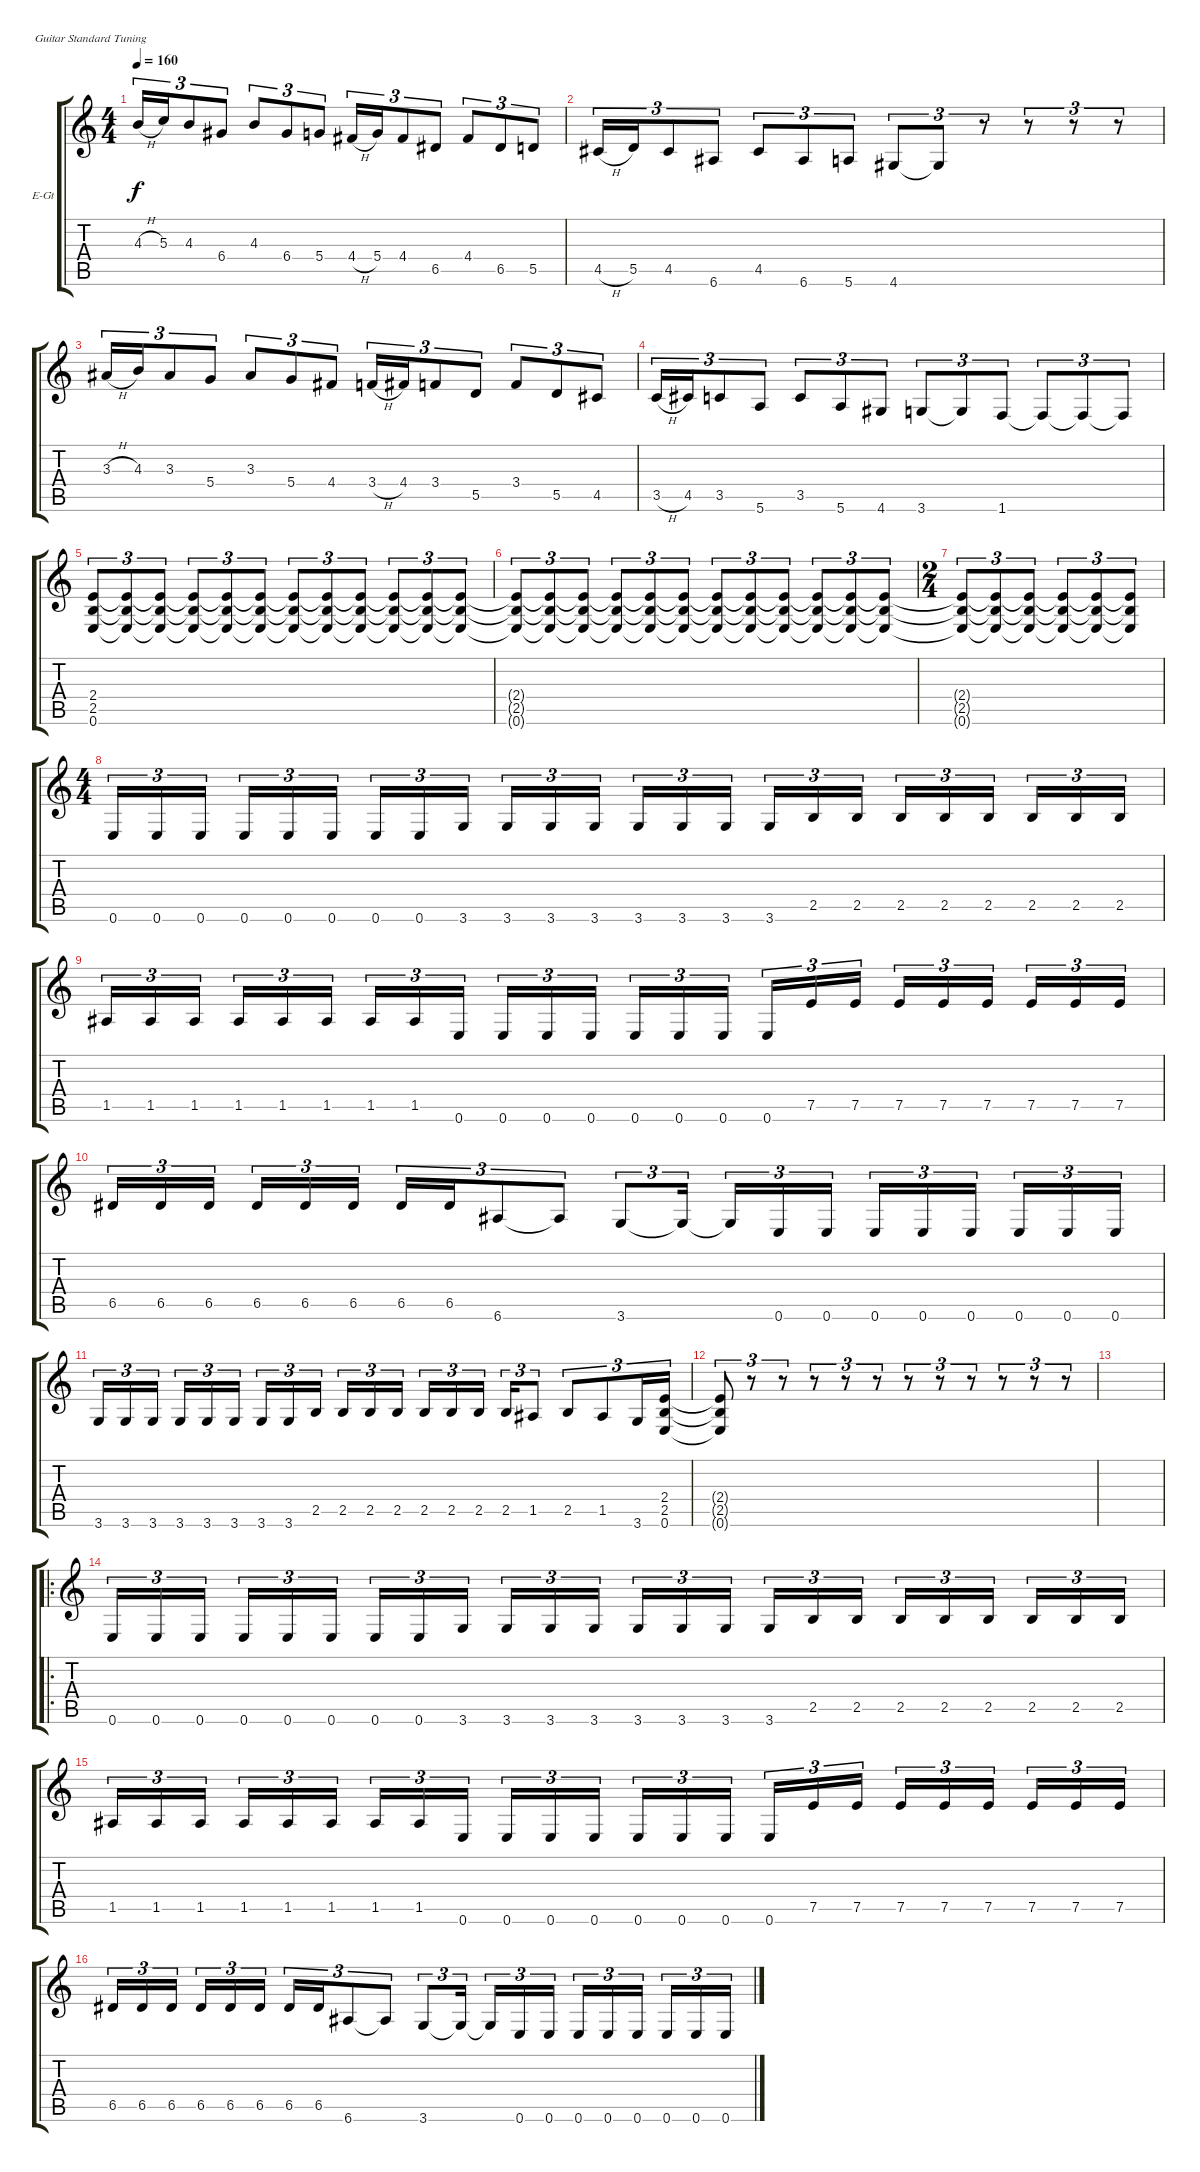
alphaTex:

\defaultSystemsLayout 4
\bracketExtendMode groupsimilarinstruments
\firstSystemTrackNameOrientation horizontal
\otherSystemsTrackNameOrientation horizontal
\track ("Lead Guitar" "E-Gt") {instrument distortionguitar}
\staff {score tabs}
\tuning (E4 B3 G3 D3 A2 E2)
\ts (4 4)
\tempo 160
\clef g2
\ks c
4.3{h}.16{tu (3 2) dy f} 5.3.16{tu (3 2)} 4.3.8{tu (3 2)} 6.4.8{tu (3 2)} 4.3.8{tu (3 2)} 6.4.8{tu (3 2)} 5.4.8{tu (3 2)} 4.4{h}.16{tu (3 2)} 5.4.16{tu (3 2)} 4.4.8{tu (3 2)} 6.5.8{tu (3 2)} 4.4.8{tu (3 2)} 6.5.8{tu (3 2)} 5.5.8{tu (3 2)} |
4.5{h}.16{tu (3 2)} 5.5.16{tu (3 2)} 4.5.8{tu (3 2)} 6.6.8{tu (3 2)} 4.5.8{tu (3 2)} 6.6.8{tu (3 2)} 5.6.8{tu (3 2)} 4.6.8{tu (3 2)} 4.6{t}.8{tu (3 2)} r.8{tu (3 2)} r.8{tu (3 2)} r.8{tu (3 2)} r.8{tu (3 2)} |
3.3{h}.16{tu (3 2)} 4.3.16{tu (3 2)} 3.3.8{tu (3 2)} 5.4.8{tu (3 2)} 3.3.8{tu (3 2)} 5.4.8{tu (3 2)} 4.4.8{tu (3 2)} 3.4{h}.16{tu (3 2)} 4.4.16{tu (3 2)} 3.4.8{tu (3 2)} 5.5.8{tu (3 2)} 3.4.8{tu (3 2)} 5.5.8{tu (3 2)} 4.5.8{tu (3 2)} |
3.5{h}.16{tu (3 2)} 4.5.16{tu (3 2)} 3.5.8{tu (3 2)} 5.6.8{tu (3 2)} 3.5.8{tu (3 2)} 5.6.8{tu (3 2)} 4.6.8{tu (3 2)} 3.6.8{tu (3 2)} 3.6{t}.8{tu (3 2)} 1.6.8{tu (3 2)} 1.6{t}.8{tu (3 2)} 1.6{t}.8{tu (3 2)} 1.6{t}.8{tu (3 2)} |
(0.6 2.5 2.4).8{tu (3 2)} (0.6{t} 2.5{t} 2.4{t}).8{tu (3 2)} (0.6{t} 2.5{t} 2.4{t}).8{tu (3 2)} (0.6{t} 2.5{t} 2.4{t}).8{tu (3 2)} (0.6{t} 2.5{t} 2.4{t}).8{tu (3 2)} (0.6{t} 2.5{t} 2.4{t}).8{tu (3 2)} (0.6{t} 2.5{t} 2.4{t}).8{tu (3 2)} (0.6{t} 2.5{t} 2.4{t}).8{tu (3 2)} (0.6{t} 2.5{t} 2.4{t}).8{tu (3 2)} (0.6{t} 2.5{t} 2.4{t}).8{tu (3 2)} (0.6{t} 2.5{t} 2.4{t}).8{tu (3 2)} (0.6{t} 2.5{t} 2.4{t}).8{tu (3 2)} |
(0.6{t} 2.5{t} 2.4{t}).8{tu (3 2)} (0.6{t} 2.5{t} 2.4{t}).8{tu (3 2)} (0.6{t} 2.5{t} 2.4{t}).8{tu (3 2)} (0.6{t} 2.5{t} 2.4{t}).8{tu (3 2)} (0.6{t} 2.5{t} 2.4{t}).8{tu (3 2)} (0.6{t} 2.5{t} 2.4{t}).8{tu (3 2)} (0.6{t} 2.5{t} 2.4{t}).8{tu (3 2)} (0.6{t} 2.5{t} 2.4{t}).8{tu (3 2)} (0.6{t} 2.5{t} 2.4{t}).8{tu (3 2)} (0.6{t} 2.5{t} 2.4{t}).8{tu (3 2)} (0.6{t} 2.5{t} 2.4{t}).8{tu (3 2)} (0.6{t} 2.5{t} 2.4{t}).8{tu (3 2)} |
\ts (2 4)
(0.6{t} 2.5{t} 2.4{t}).8{tu (3 2)} (0.6{t} 2.5{t} 2.4{t}).8{tu (3 2)} (0.6{t} 2.5{t} 2.4{t}).8{tu (3 2)} (0.6{t} 2.5{t} 2.4{t}).8{tu (3 2)} (0.6{t} 2.5{t} 2.4{t}).8{tu (3 2)} (0.6{t} 2.5{t} 2.4{t}).8{tu (3 2)} |
\ts (4 4)
0.6.16{tu (3 2)} 0.6.16{tu (3 2)} 0.6.16{tu (3 2)} 0.6.16{tu (3 2)} 0.6.16{tu (3 2)} 0.6.16{tu (3 2)} 0.6.16{tu (3 2)} 0.6.16{tu (3 2)} 3.6.16{tu (3 2)} 3.6.16{tu (3 2)} 3.6.16{tu (3 2)} 3.6.16{tu (3 2)} 3.6.16{tu (3 2)} 3.6.16{tu (3 2)} 3.6.16{tu (3 2)} 3.6.16{tu (3 2)} 2.5.16{tu (3 2)} 2.5.16{tu (3 2)} 2.5.16{tu (3 2)} 2.5.16{tu (3 2)} 2.5.16{tu (3 2)} 2.5.16{tu (3 2)} 2.5.16{tu (3 2)} 2.5.16{tu (3 2)} |
1.5.16{tu (3 2)} 1.5.16{tu (3 2)} 1.5.16{tu (3 2)} 1.5.16{tu (3 2)} 1.5.16{tu (3 2)} 1.5.16{tu (3 2)} 1.5.16{tu (3 2)} 1.5.16{tu (3 2)} 0.6.16{tu (3 2)} 0.6.16{tu (3 2)} 0.6.16{tu (3 2)} 0.6.16{tu (3 2)} 0.6.16{tu (3 2)} 0.6.16{tu (3 2)} 0.6.16{tu (3 2)} 0.6.16{tu (3 2)} 7.5.16{tu (3 2)} 7.5.16{tu (3 2)} 7.5.16{tu (3 2)} 7.5.16{tu (3 2)} 7.5.16{tu (3 2)} 7.5.16{tu (3 2)} 7.5.16{tu (3 2)} 7.5.16{tu (3 2)} |
6.5.16{tu (3 2)} 6.5.16{tu (3 2)} 6.5.16{tu (3 2)} 6.5.16{tu (3 2)} 6.5.16{tu (3 2)} 6.5.16{tu (3 2)} 6.5.16{tu (3 2)} 6.5.16{tu (3 2)} 6.6.8{tu (3 2)} 6.6{t}.8{tu (3 2)} 3.6.8{tu (3 2)} 3.6{t}.16{tu (3 2)} 3.6{t}.16{tu (3 2)} 0.6.16{tu (3 2)} 0.6.16{tu (3 2)} 0.6.16{tu (3 2)} 0.6.16{tu (3 2)} 0.6.16{tu (3 2)} 0.6.16{tu (3 2)} 0.6.16{tu (3 2)} 0.6.16{tu (3 2)} |
3.6.16{tu (3 2)} 3.6.16{tu (3 2)} 3.6.16{tu (3 2)} 3.6.16{tu (3 2)} 3.6.16{tu (3 2)} 3.6.16{tu (3 2)} 3.6.16{tu (3 2)} 3.6.16{tu (3 2)} 2.5.16{tu (3 2)} 2.5.16{tu (3 2)} 2.5.16{tu (3 2)} 2.5.16{tu (3 2)} 2.5.16{tu (3 2)} 2.5.16{tu (3 2)} 2.5.16{tu (3 2)} 2.5.16{tu (3 2)} 1.5.8{tu (3 2)} 2.5.8{tu (3 2)} 1.5.8{tu (3 2)} 3.6.16{tu (3 2)} (0.6 2.5 2.4).16{tu (3 2)} |
(0.6{t} 2.5{t} 2.4{t}).8{tu (3 2)} r.8{tu (3 2)} r.8{tu (3 2)} r.8{tu (3 2)} r.8{tu (3 2)} r.8{tu (3 2)} r.8{tu (3 2)} r.8{tu (3 2)} r.8{tu (3 2)} r.8{tu (3 2)} r.8{tu (3 2)} r.8{tu (3 2)} |
|
\ro
0.6.16{tu (3 2)} 0.6.16{tu (3 2)} 0.6.16{tu (3 2)} 0.6.16{tu (3 2)} 0.6.16{tu (3 2)} 0.6.16{tu (3 2)} 0.6.16{tu (3 2)} 0.6.16{tu (3 2)} 3.6.16{tu (3 2)} 3.6.16{tu (3 2)} 3.6.16{tu (3 2)} 3.6.16{tu (3 2)} 3.6.16{tu (3 2)} 3.6.16{tu (3 2)} 3.6.16{tu (3 2)} 3.6.16{tu (3 2)} 2.5.16{tu (3 2)} 2.5.16{tu (3 2)} 2.5.16{tu (3 2)} 2.5.16{tu (3 2)} 2.5.16{tu (3 2)} 2.5.16{tu (3 2)} 2.5.16{tu (3 2)} 2.5.16{tu (3 2)} |
1.5.16{tu (3 2)} 1.5.16{tu (3 2)} 1.5.16{tu (3 2)} 1.5.16{tu (3 2)} 1.5.16{tu (3 2)} 1.5.16{tu (3 2)} 1.5.16{tu (3 2)} 1.5.16{tu (3 2)} 0.6.16{tu (3 2)} 0.6.16{tu (3 2)} 0.6.16{tu (3 2)} 0.6.16{tu (3 2)} 0.6.16{tu (3 2)} 0.6.16{tu (3 2)} 0.6.16{tu (3 2)} 0.6.16{tu (3 2)} 7.5.16{tu (3 2)} 7.5.16{tu (3 2)} 7.5.16{tu (3 2)} 7.5.16{tu (3 2)} 7.5.16{tu (3 2)} 7.5.16{tu (3 2)} 7.5.16{tu (3 2)} 7.5.16{tu (3 2)} |
6.5.16{tu (3 2)} 6.5.16{tu (3 2)} 6.5.16{tu (3 2)} 6.5.16{tu (3 2)} 6.5.16{tu (3 2)} 6.5.16{tu (3 2)} 6.5.16{tu (3 2)} 6.5.16{tu (3 2)} 6.6.8{tu (3 2)} 6.6{t}.8{tu (3 2)} 3.6.8{tu (3 2)} 3.6{t}.16{tu (3 2)} 3.6{t}.16{tu (3 2)} 0.6.16{tu (3 2)} 0.6.16{tu (3 2)} 0.6.16{tu (3 2)} 0.6.16{tu (3 2)} 0.6.16{tu (3 2)} 0.6.16{tu (3 2)} 0.6.16{tu (3 2)} 0.6.16{tu (3 2)}
